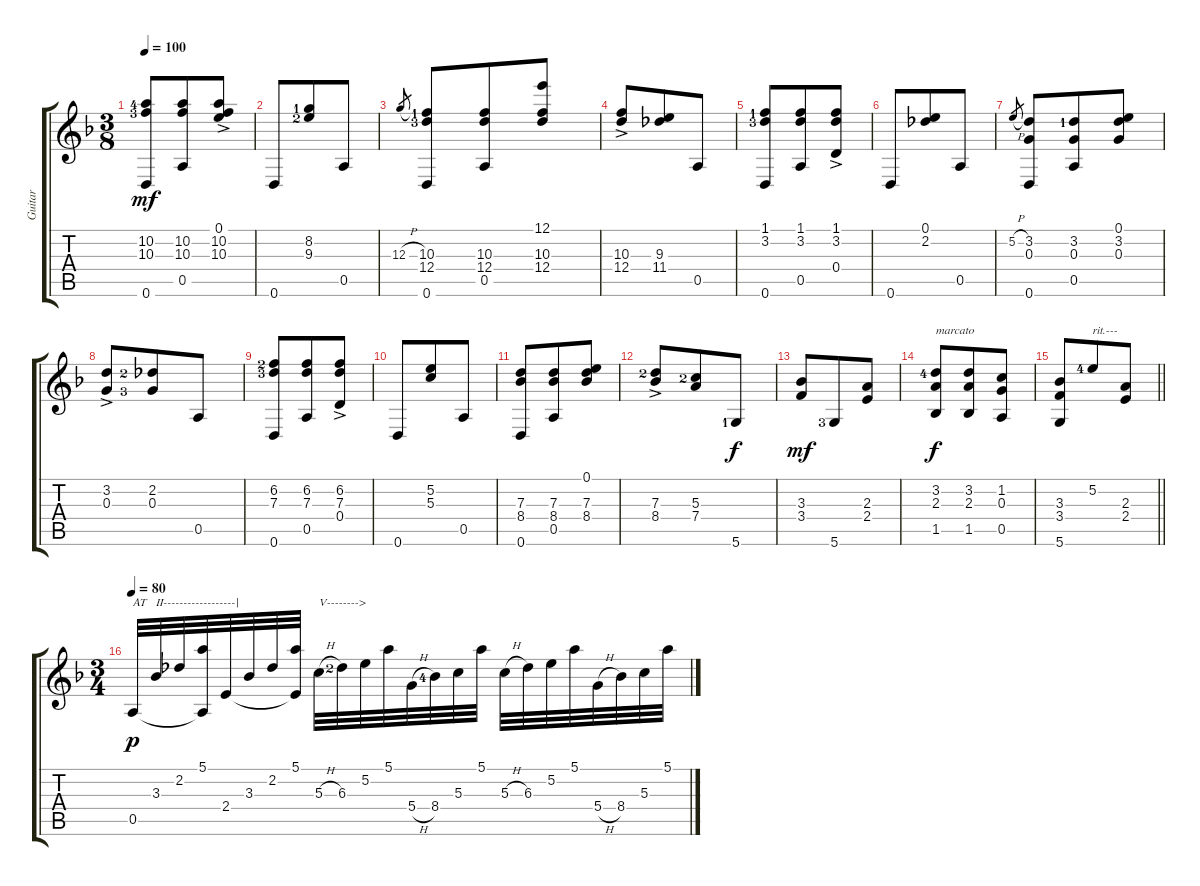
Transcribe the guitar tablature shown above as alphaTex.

\track ("Guitar" "Guitar") {instrument acousticguitarnylon}
\staff {score tabs}
\tuning (E4 B3 G3 D3 A2 D2) {hide}
\ts (3 8)
\tempo 100
\clef g2
\ks f
(10.2{lf 5} 10.3{lf 4} 0.6).8{dy mf} (10.2 10.3 0.5).8 (0.1 10.2{ac} 10.3).8 |
0.6.8 (8.2{lf 2} 9.3{lf 3}).8 0.5.8 |
12.3{h}.8{gr} (10.3{lf 2} 12.4{lf 4} 0.6).8 (10.3 12.4 0.5).8 (12.1 10.3 12.4).8 |
(10.3{ac} 12.4).8 (9.3 11.4).8 0.5.8 |
(1.1{lf 2} 3.2{lf 4} 0.6).8 (1.1 3.2 0.5).8 (1.1{ac} 3.2 0.4).8 |
0.6.8 (0.1 2.2).8 0.5.8 |
5.2{h}.8{gr} (3.2 0.3 0.6).8 (3.2{lf 2} 0.3 0.5).8 (0.1 3.2 0.3).8 |
(3.2{ac} 0.3).8 (2.2{lf 3} 0.3{lf 4}).8 0.5.8 |
(6.2{lf 3} 7.3{lf 4} 0.6).8 (6.2 7.3 0.5).8 (6.2{ac} 7.3 0.4).8 |
0.6.8 (5.2 5.3).8 0.5.8 |
(7.3 8.4 0.6).8 (7.3 8.4 0.5).8 (0.1 7.3 8.4).8 |
(7.3{ac lf 3} 8.4).8 (5.3{lf 3} 7.4).8 5.6{lf 2}.8{dy f} |
(3.3 3.4).8{dy mf} 5.6{lf 4}.8 (2.3 2.4).8 |
(3.2{lf 5} 2.3 1.5).8{txt "marcato" dy f} (3.2 2.3 1.5).8 (1.2 0.3 0.5).8 |
\barLineRight lightlight
(3.3 3.4 5.6).8 5.2{lf 5}.8{txt "rit.---"} (2.3 2.4).8 |
\ts (3 4)
\tempo 80
0.5.32{txt "AT" dy p} 3.3.32{txt "II------------------|"} 2.2.32 (5.1 0.5{t}).32 2.4.32 3.3.32 2.2.32 (5.1 2.4{t}).32 5.3{h}.32{txt "V-------->"} 6.3{lf 3}.32 5.2.32 5.1.32 5.4{h}.32 8.4{lf 5}.32 5.3.32 5.1.32 5.3{h}.32 6.3.32 5.2.32 5.1.32 5.4{h}.32 8.4.32 5.3.32 5.1.32
